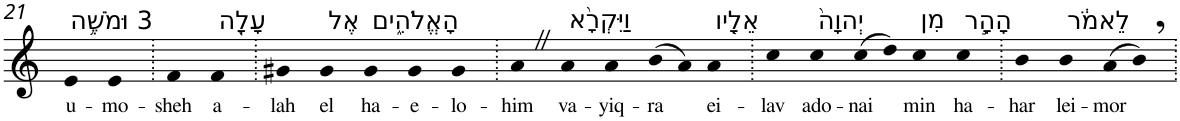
**kern	**text
*part1	*part1
*staff1	*staff1
*I"Piano	*
*I'Pno	*
!!LO:PB:g=z
*clefG2	*
*k[]	*
=21	=21
!LO:TX:a:t=3 וּמֹשֶׁ֥ה	!
!	!LO:LY:b
4e	u-
!	!LO:LY:b
4e	-mo-
=22.	=22.
!	!LO:LY:b
4f	-sheh
!LO:TX:a:t=עָלָ֖ה	!
!	!LO:LY:b
4f	a-
=23.	=23.
!	!LO:LY:b
4g#X	-lah
!LO:TX:a:t=אֶל	!
!	!LO:LY:b
4g#	el
!LO:TX:a:t=הָאֱלֹהִ֑ים	!
!	!LO:LY:b
4g#	ha-
!	!LO:LY:b
4g#	-e-
!	!LO:LY:b
4g#	-lo-
=24.	=24.
!	!LO:LY:b
4aZ	-him
!LO:TX:a:t=וַיִּקְרָ֨א	!
!	!LO:LY:b
4a	va-
!	!LO:LY:b
4a	-yiq-
!	!LO:LY:b
(>8b	-ra
8a)	.
!LO:TX:a:t=אֵלָ֤יו	!
!	!LO:LY:b
4a	ei-
=25.	=25.
!	!LO:LY:b
4cc	-lav
!LO:TX:a:t=יְהוָה֙	!
!	!LO:LY:b
4cc	ado-
!	!LO:LY:b
(>8cc	-nai
8dd)	.
!LO:TX:a:t=מִן	!
!	!LO:LY:b
4cc	min
!LO:TX:a:t=הָהָ֣ר	!
!	!LO:LY:b
4cc	ha-
=26.	=26.
!	!LO:LY:b
4b	-har
!LO:TX:a:t=לֵאמֹ֔ר	!
!	!LO:LY:b
4b	lei-
!	!LO:LY:b
(>8a	-mor
8b,)	.
=.	=.
*-	*-
